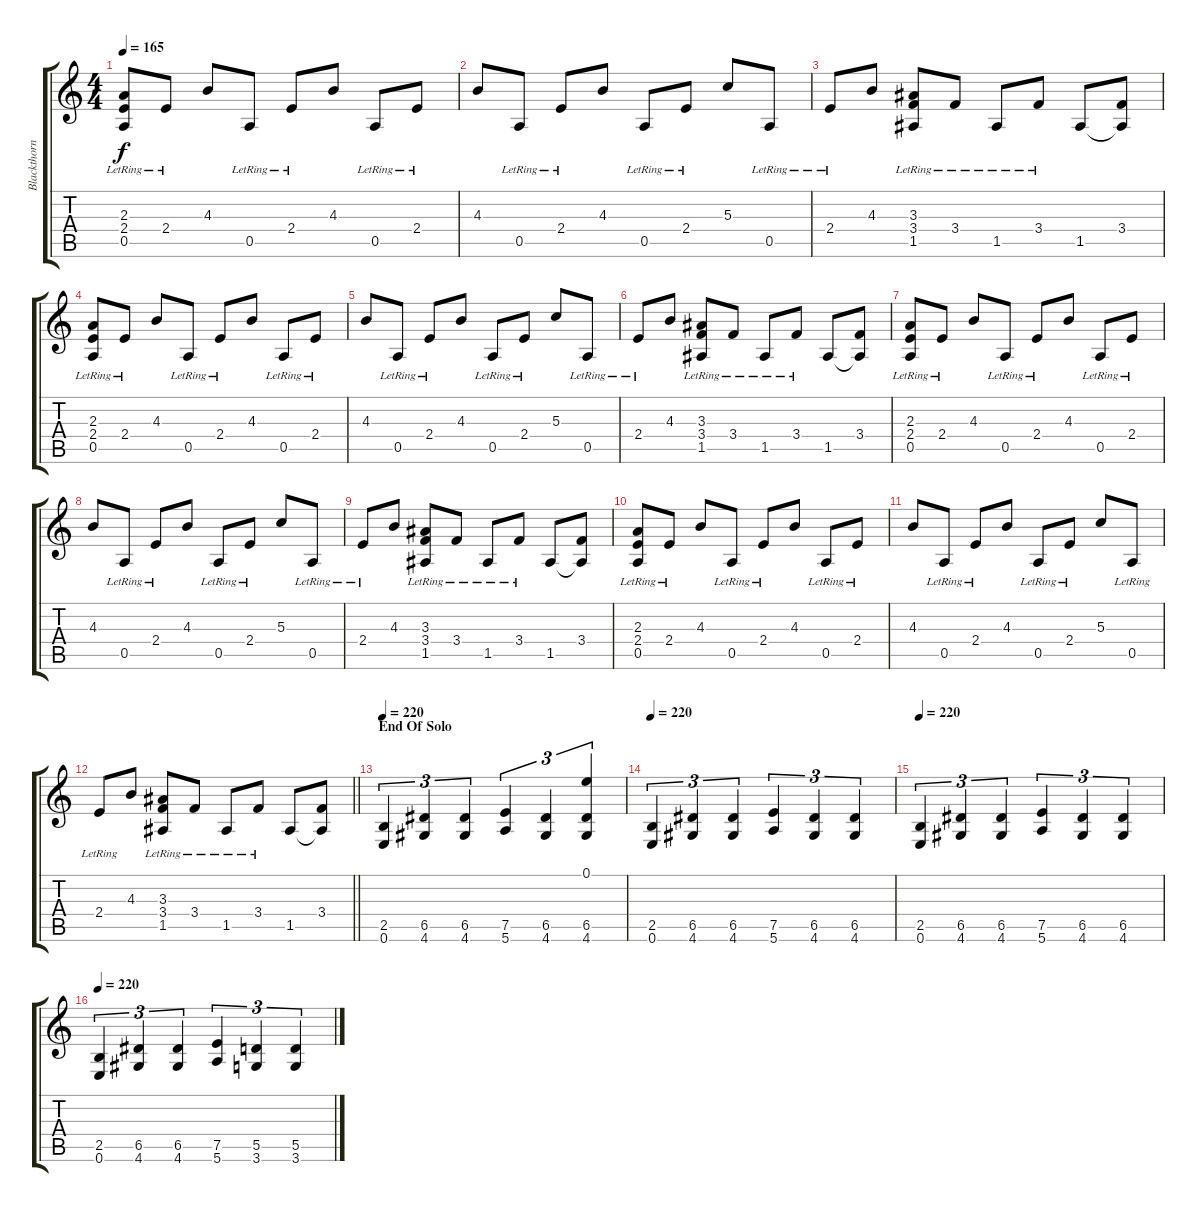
\track ("Blackthorn" "Blackthorn") {instrument distortionguitar}
\staff {score tabs}
\tuning (E4 B3 G3 D3 A2 E2) {hide}
\ts (4 4)
\tempo 165
\clef g2
\ks c
(2.3 2.4 0.5{lr}).8{dy f} 2.4{lr}.8 4.3.8 0.5{lr}.8 2.4{lr}.8 4.3.8 0.5{lr}.8 2.4{lr}.8 |
4.3.8 0.5{lr}.8 2.4{lr}.8 4.3.8 0.5{lr}.8 2.4{lr}.8 5.3.8 0.5{lr}.8 |
2.4{lr}.8 4.3.8 (3.3 3.4 1.5{lr}).8 3.4{lr}.8 1.5{lr}.8 3.4{lr}.8 1.5.8 (3.4 1.5{t}).8 |
(2.3 2.4 0.5{lr}).8 2.4{lr}.8 4.3.8 0.5{lr}.8 2.4{lr}.8 4.3.8 0.5{lr}.8 2.4{lr}.8 |
4.3.8 0.5{lr}.8 2.4{lr}.8 4.3.8 0.5{lr}.8 2.4{lr}.8 5.3.8 0.5{lr}.8 |
2.4{lr}.8 4.3.8 (3.3 3.4 1.5{lr}).8 3.4{lr}.8 1.5{lr}.8 3.4{lr}.8 1.5.8 (3.4 1.5{t}).8 |
(2.3 2.4 0.5{lr}).8 2.4{lr}.8 4.3.8 0.5{lr}.8 2.4{lr}.8 4.3.8 0.5{lr}.8 2.4{lr}.8 |
4.3.8 0.5{lr}.8 2.4{lr}.8 4.3.8 0.5{lr}.8 2.4{lr}.8 5.3.8 0.5{lr}.8 |
2.4{lr}.8 4.3.8 (3.3 3.4 1.5{lr}).8 3.4{lr}.8 1.5{lr}.8 3.4{lr}.8 1.5.8 (3.4 1.5{t}).8 |
(2.3 2.4 0.5{lr}).8 2.4{lr}.8 4.3.8 0.5{lr}.8 2.4{lr}.8 4.3.8 0.5{lr}.8 2.4{lr}.8 |
4.3.8 0.5{lr}.8 2.4{lr}.8 4.3.8 0.5{lr}.8 2.4{lr}.8 5.3.8 0.5{lr}.8 |
\barLineRight lightlight
2.4{lr}.8 4.3.8 (3.3 3.4 1.5{lr}).8 3.4{lr}.8 1.5{lr}.8 3.4{lr}.8 1.5.8 (3.4 1.5{t}).8 |
\section ("" "End Of Solo")
\tempo 220
(2.5 0.6).4{tu (3 2) volume 16 instrument distortionguitar} (6.5 4.6).4{tu (3 2)} (6.5 4.6).4{tu (3 2)} (7.5 5.6).4{tu (3 2)} (6.5 4.6).4{tu (3 2)} (0.1 6.5 4.6).4{tu (3 2)} |
\tempo 220
(2.5 0.6).4{tu (3 2) instrument distortionguitar} (6.5 4.6).4{tu (3 2)} (6.5 4.6).4{tu (3 2)} (7.5 5.6).4{tu (3 2)} (6.5 4.6).4{tu (3 2)} (6.5 4.6).4{tu (3 2)} |
\tempo 220
(2.5 0.6).4{tu (3 2) instrument distortionguitar} (6.5 4.6).4{tu (3 2)} (6.5 4.6).4{tu (3 2)} (7.5 5.6).4{tu (3 2)} (6.5 4.6).4{tu (3 2)} (6.5 4.6).4{tu (3 2)} |
\tempo 220
(2.5 0.6).4{tu (3 2) instrument distortionguitar} (6.5 4.6).4{tu (3 2)} (6.5 4.6).4{tu (3 2)} (7.5 5.6).4{tu (3 2)} (5.5 3.6).4{tu (3 2)} (5.5 3.6).4{tu (3 2)}
